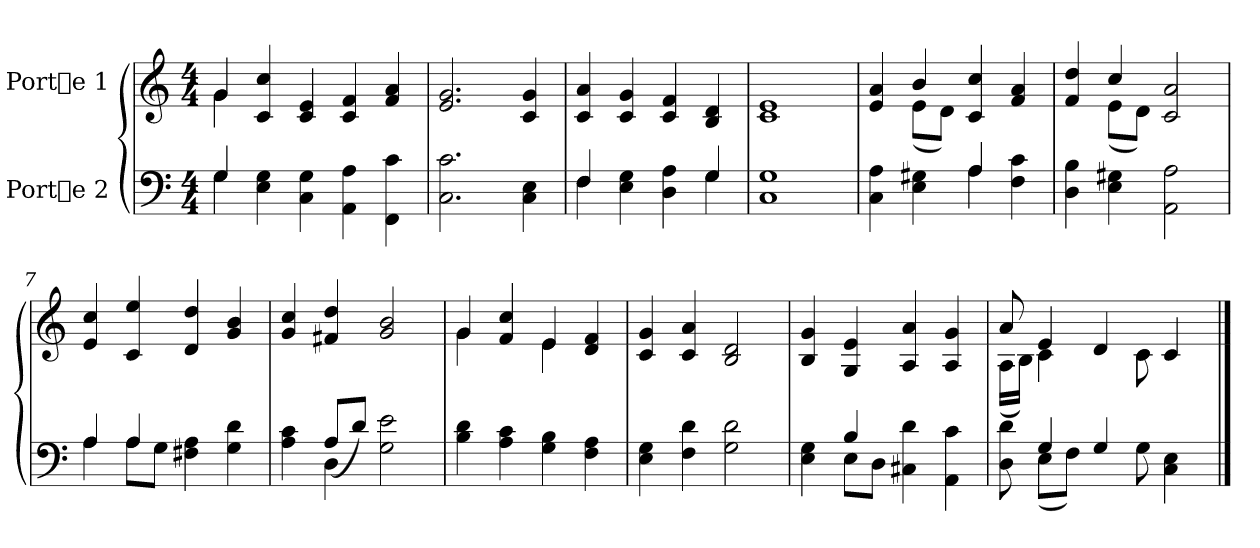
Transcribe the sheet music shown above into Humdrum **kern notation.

**kern	**kern
*part2	*part1
*staff2	*staff1
*I"Porte 2	*I"Porte 1
!!LO:PB:g=z
*stria5	*stria5
*clefF4	*clefG2
*M4/4	*M4/4
*MM115	*MM115
=1	=1
*^	*^
4G/	4G\	4g/	4g\
4G\ 4E\	1ryy	4cc/ 4c/	1ryy
4G\ 4C\	.	4e/ 4c/	.
4A\ 4AA\	.	4f/ 4c/	.
4c\ 4FF\	.	4a/ 4f/	.
*v	*v	*	*
*	*v	*v
=2	=2
2.c\ 2.C\	2.g/ 2.e/
4E\ 4C\	4g/ 4c/
=3	=3
*^	*
4F/	4F\	4a/ 4c/
4G\ 4E\	2ryy	4g/ 4c/
4A\ 4D\	.	4f/ 4c/
4G/	4G\	4d/ 4B/
*v	*v	*
=4	=4
1G 1C	1e 1c
!!LO:LB:g=z
=5	=5
*^	*^
4A\ 4C\	2ryy	4a/ 4e/	4ryy
4G#X\ 4E\	.	4b/	(>8e\L
.	.	.	8d\J)
4A/	4A\	4cc/ 4c/	2ryy
4c\ 4F\	4ryy	4a/ 4f/	.
*v	*v	*	*
=6	=6	=6
4B\ 4D\	4dd/ 4f/	4ryy
4G#X\ 4E\	4cc/	(>8e\L
.	.	8d\J)
2A\ 2AA\	2a/ 2c/	2ryy
*	*v	*v
=7	=7
*^	*
4A/	4A\	4cc/ 4e/
4A/	8A\L	4ee/ 4c/
.	8G\J	.
4A\ 4F#X\	2ryy	4dd/ 4d/
4d\ 4G\	.	4b/ 4g/
=8	=8	=8
4c\ 4A\	4ryy	4cc/ 4g/
4D\	(>8A/L	4dd/ 4f#X/
.	8d/J)	.
2e\ 2G\	2ryy	2b/ 2g/
*v	*v	*
!!LO:LB:g=z
=9	=9
*	*^
4d\ 4B\	4g/	4g\
4c\ 4A\	4cc/ 4f/	4ryy
4B\ 4G\	4e/	4e\
4A\ 4F\	4f/ 4d/	4ryy
*	*v	*v
=10	=10
4G\ 4E\	4g/ 4c/
4d\ 4F\	4a/ 4c/
2d\ 2G\	2d/ 2B/
=11	=11
*^	*
4G\ 4E\	4ryy	4g/ 4B/
4B/	8E\L	4e/ 4G/
.	8D\J	.
4d\ 4C#X\	2ryy	4a/ 4A/
4c\ 4AA\	.	4g/ 4A/
=12	=12	=12
*	*	*^
8d\ 8D\	8ryy	8a/	(>16A\L
.	.	.	16B\J)
4G/	(>8E\L	4e/	4c\
.	8F\J)	.	.
4G/	2ryy	4d/	4ryy
8G\	.	8c\	4c\
4E\ 4C\	.	4c/	.
.	8ryy	.	8ryy
*v	*v	*	*
*	*v	*v
==	==
*-	*-
